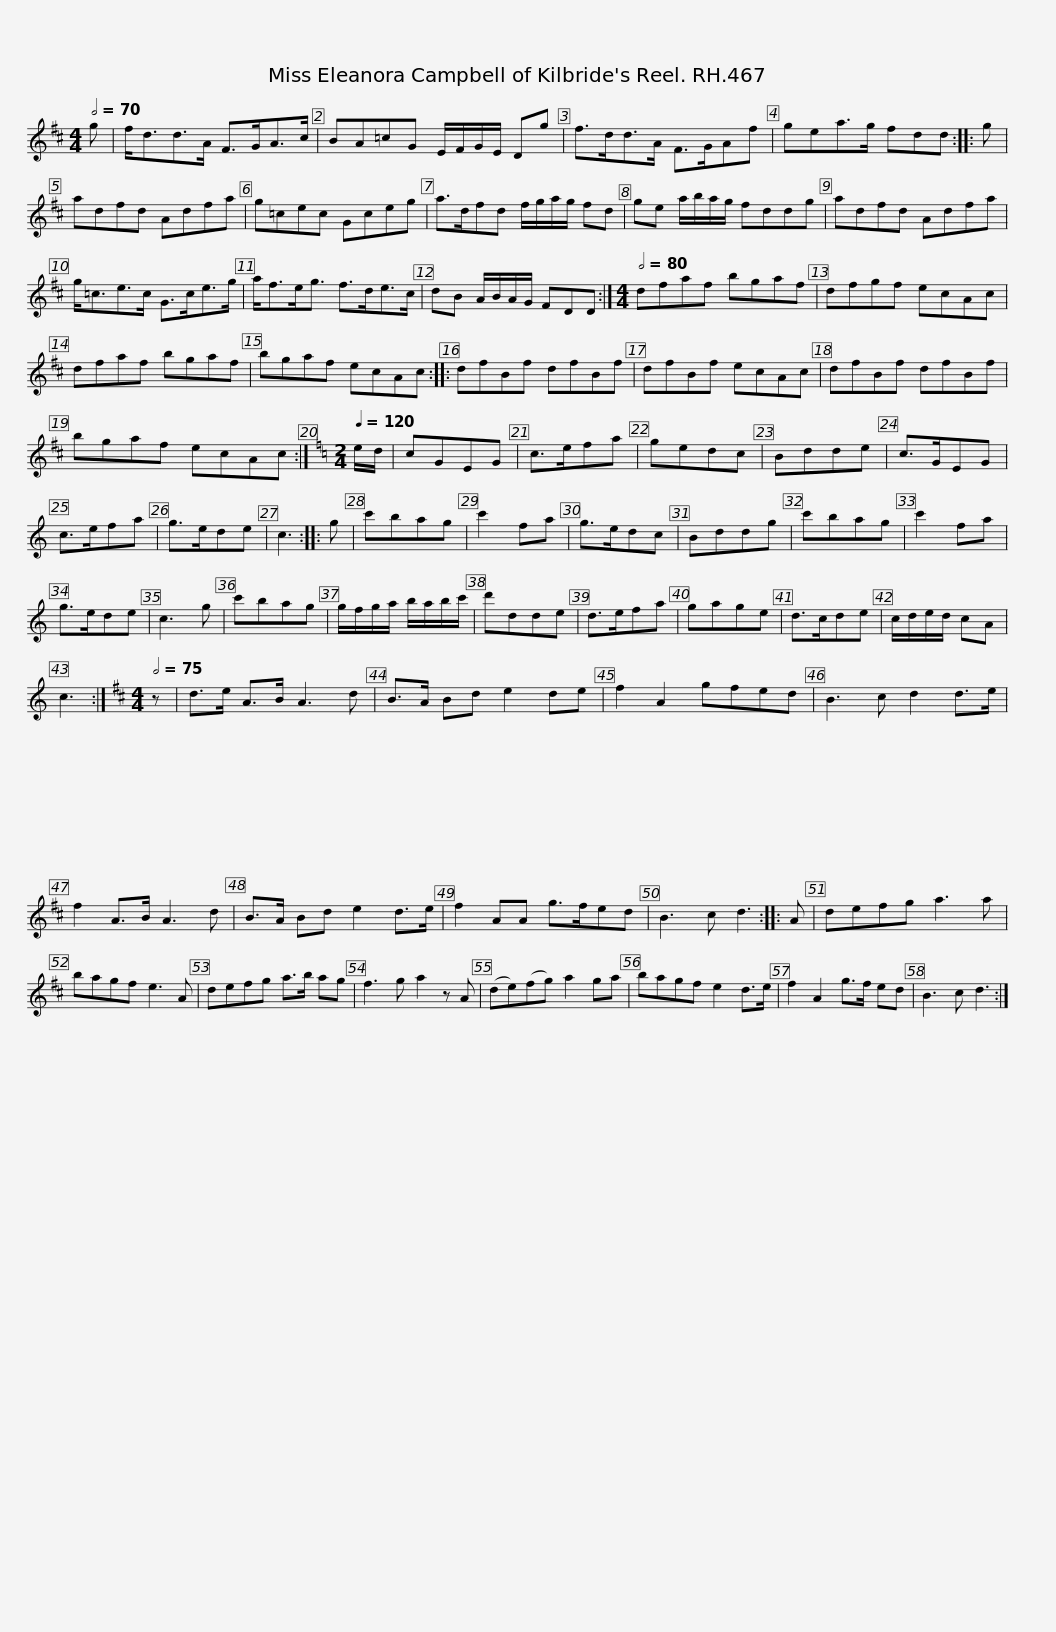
X:1
L:1/8
Q:1/2=70
M:4/4
I:linebreak $
K:D
V:1 treble
V:1
 g | f<dd>A F>GA>c | BA=cG E/F/G/E/ Dg | f>dd>A F>GAf | gea>g fdd ::$ %5
 g | adfd Adfa | g=cec Gceg | a>dfd f/g/a/g/ fd | ge a/b/a/g/ fddg |$ %10
 adfd Adfa | g<=ce>c G>ce>g | a<fe<g f>de>c | dB A/B/A/G/ FDD :|$[M:4/4][Q:1/2=80] dfaf bgaf | %15
 dfgf ecAc | dfaf bgaf | bgaf ecAc ::$ dfBf dfBf | dfBf ecAc | %20
 dfBf dfBf | bgaf ecAc :|[K:C][M:2/4][Q:1/4=120] e/d/ | cGEG |$ c>efa | %25
 gedc | Bdde | c>GEG | c>efa | g>ede | %30
 c3 ::$ g | c'bag | c'2 fa | g>edc | %35
 Bddg | c'bag | c'2 fa | g>ede | c3 g |$ %40
 c'bag | g/f/g/a/ b/a/b/c'/ | d'dde | d>efa | gage | %45
 d>cde | c/d/e/d/ cA | c3 :|[K:D][M:4/4][Q:1/2=75] z |$ d>e A>B A3 d | %50
 B>A Bd e2 de | f2 A2 gfed | B3 c d2 d>e |$ f2 A>B A3 d | B>A Bd e2 d>e | %55
 f2 AA g>fed | B3 c d3 ::$ A | defg a3 a | bagf e3 A | %60
 defg a>b ag | f3 g a2 z A |$ (de)(fg) a2 ga | bagf e2 d>e | f2 A2 g>f ed | %65
 B3 c d3 :| %66
